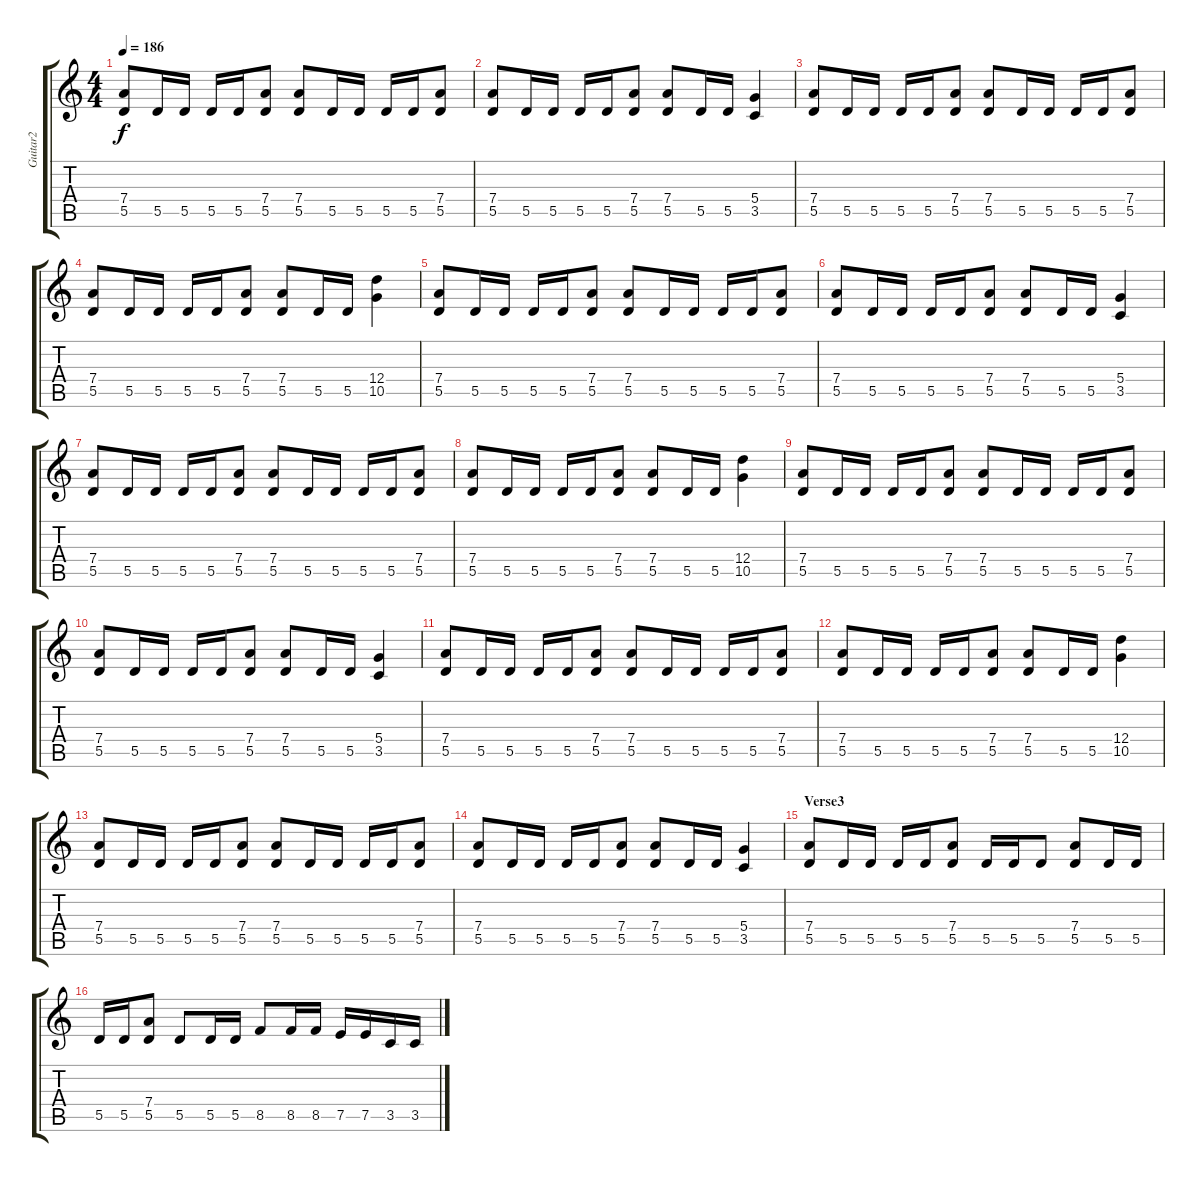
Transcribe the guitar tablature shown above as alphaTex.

\track ("Guitar2" "Guitar2") {instrument distortionguitar}
\staff {score tabs}
\tuning (E4 B3 G3 D3 A2 E2) {hide}
\ts (4 4)
\tempo 186
\clef g2
\ks c
(7.4 5.5).8{dy f} 5.5.16 5.5.16 5.5.16 5.5.16 (7.4 5.5).8 (7.4 5.5).8 5.5.16 5.5.16 5.5.16 5.5.16 (7.4 5.5).8 |
(7.4 5.5).8 5.5.16 5.5.16 5.5.16 5.5.16 (7.4 5.5).8 (7.4 5.5).8 5.5.16 5.5.16 (5.4 3.5).4 |
(7.4 5.5).8 5.5.16 5.5.16 5.5.16 5.5.16 (7.4 5.5).8 (7.4 5.5).8 5.5.16 5.5.16 5.5.16 5.5.16 (7.4 5.5).8 |
(7.4 5.5).8 5.5.16 5.5.16 5.5.16 5.5.16 (7.4 5.5).8 (7.4 5.5).8 5.5.16 5.5.16 (12.4 10.5).4 |
(7.4 5.5).8 5.5.16 5.5.16 5.5.16 5.5.16 (7.4 5.5).8 (7.4 5.5).8 5.5.16 5.5.16 5.5.16 5.5.16 (7.4 5.5).8 |
(7.4 5.5).8 5.5.16 5.5.16 5.5.16 5.5.16 (7.4 5.5).8 (7.4 5.5).8 5.5.16 5.5.16 (5.4 3.5).4 |
(7.4 5.5).8 5.5.16 5.5.16 5.5.16 5.5.16 (7.4 5.5).8 (7.4 5.5).8 5.5.16 5.5.16 5.5.16 5.5.16 (7.4 5.5).8 |
(7.4 5.5).8 5.5.16 5.5.16 5.5.16 5.5.16 (7.4 5.5).8 (7.4 5.5).8 5.5.16 5.5.16 (12.4 10.5).4 |
(7.4 5.5).8 5.5.16 5.5.16 5.5.16 5.5.16 (7.4 5.5).8 (7.4 5.5).8 5.5.16 5.5.16 5.5.16 5.5.16 (7.4 5.5).8 |
(7.4 5.5).8 5.5.16 5.5.16 5.5.16 5.5.16 (7.4 5.5).8 (7.4 5.5).8 5.5.16 5.5.16 (5.4 3.5).4 |
(7.4 5.5).8 5.5.16 5.5.16 5.5.16 5.5.16 (7.4 5.5).8 (7.4 5.5).8 5.5.16 5.5.16 5.5.16 5.5.16 (7.4 5.5).8 |
(7.4 5.5).8 5.5.16 5.5.16 5.5.16 5.5.16 (7.4 5.5).8 (7.4 5.5).8 5.5.16 5.5.16 (12.4 10.5).4 |
(7.4 5.5).8 5.5.16 5.5.16 5.5.16 5.5.16 (7.4 5.5).8 (7.4 5.5).8 5.5.16 5.5.16 5.5.16 5.5.16 (7.4 5.5).8 |
(7.4 5.5).8 5.5.16 5.5.16 5.5.16 5.5.16 (7.4 5.5).8 (7.4 5.5).8 5.5.16 5.5.16 (5.4 3.5).4 |
\section ("" "Verse3")
(7.4 5.5).8 5.5.16 5.5.16 5.5.16 5.5.16 (7.4 5.5).8 5.5.16 5.5.16 5.5.8 (7.4 5.5).8 5.5.16 5.5.16 |
5.5.16 5.5.16 (7.4 5.5).8 5.5.8 5.5.16 5.5.16 8.5.8 8.5.16 8.5.16 7.5.16 7.5.16 3.5.16 3.5.16
